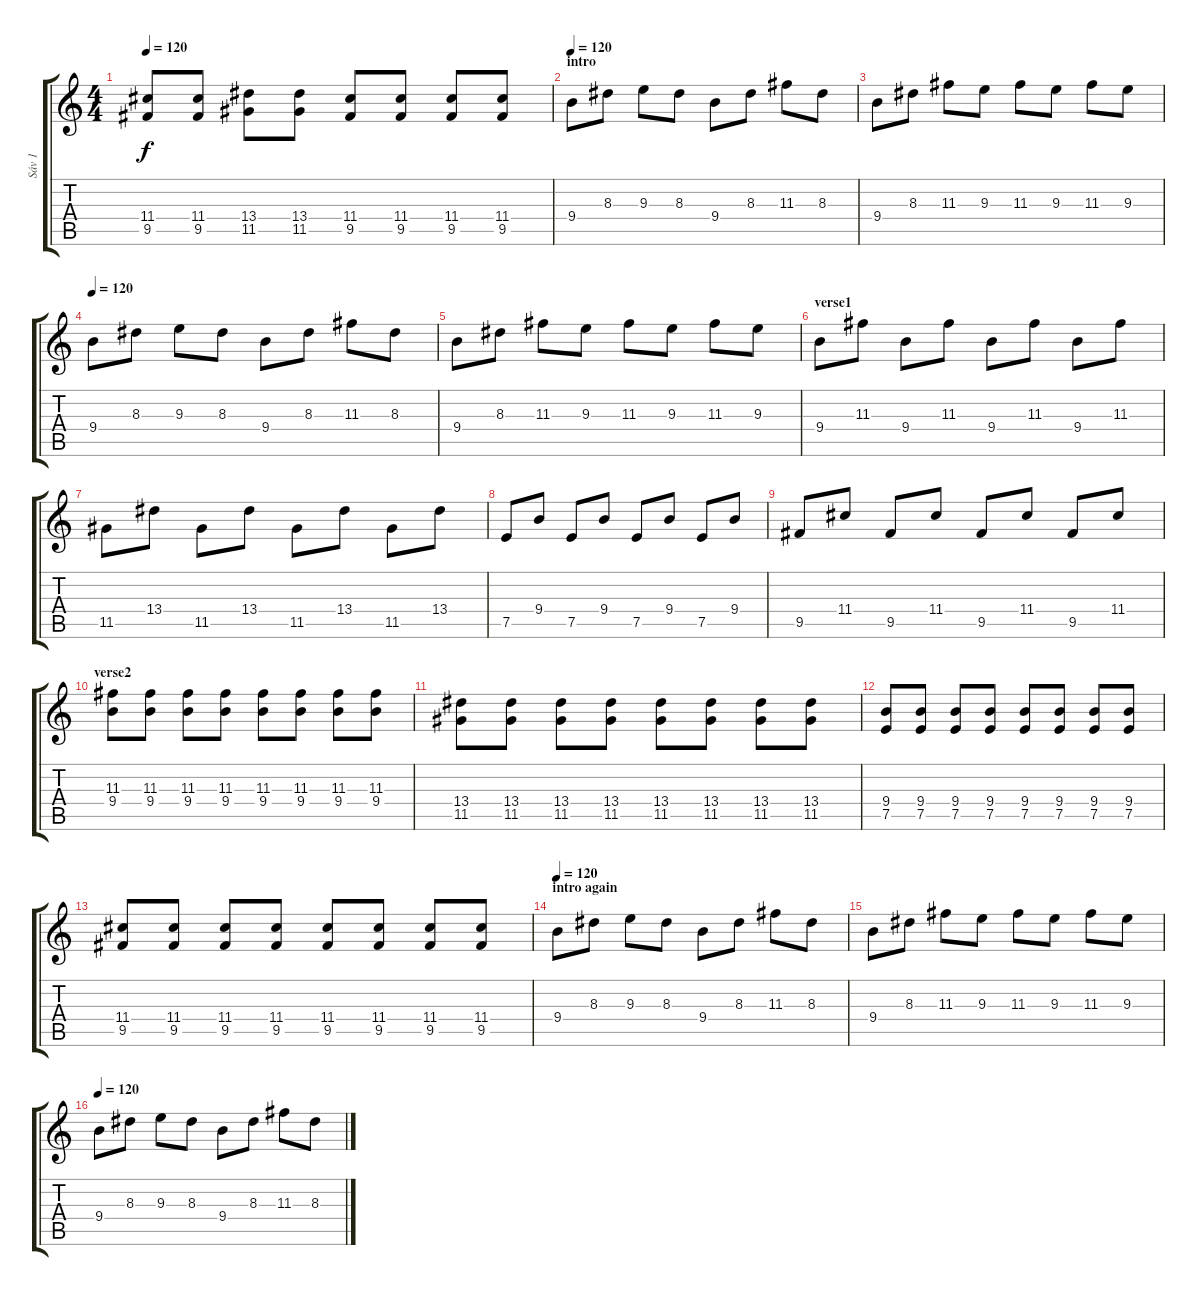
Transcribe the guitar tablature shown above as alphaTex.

\track ("Sáv 1" "Sáv 1") {instrument distortionguitar}
\staff {score tabs}
\tuning (E4 B3 G3 D3 A2 E2) {hide}
\ts (4 4)
\tempo 120
\tempo 180
\tempo 120
\clef g2
\ks c
(11.4 9.5).8{dy f instrument distortionguitar} (11.4 9.5).8 (13.4 11.5).8 (13.4 11.5).8 (11.4 9.5).8 (11.4 9.5).8 (11.4 9.5).8 (11.4 9.5).8 |
\section ("" "intro")
\tempo 120
9.4.8 8.3.8 9.3.8 8.3.8 9.4.8 8.3.8 11.3.8 8.3.8 |
9.4.8 8.3.8 11.3.8 9.3.8 11.3.8 9.3.8 11.3.8 9.3.8 |
\tempo 120
9.4.8 8.3.8 9.3.8 8.3.8 9.4.8 8.3.8 11.3.8 8.3.8 |
9.4.8 8.3.8 11.3.8 9.3.8 11.3.8 9.3.8 11.3.8 9.3.8 |
\section ("" "verse1")
9.4.8{instrument electricguitarclean} 11.3.8 9.4.8 11.3.8 9.4.8 11.3.8 9.4.8 11.3.8 |
11.5.8 13.4.8 11.5.8 13.4.8 11.5.8 13.4.8 11.5.8 13.4.8 |
7.5.8 9.4.8 7.5.8 9.4.8 7.5.8 9.4.8 7.5.8 9.4.8 |
9.5.8 11.4.8 9.5.8 11.4.8 9.5.8 11.4.8 9.5.8 11.4.8 |
\section ("" "verse2")
(11.3 9.4).8{instrument distortionguitar} (11.3 9.4).8 (11.3 9.4).8 (11.3 9.4).8 (11.3 9.4).8 (11.3 9.4).8 (11.3 9.4).8 (11.3 9.4).8 |
(13.4 11.5).8 (13.4 11.5).8 (13.4 11.5).8 (13.4 11.5).8 (13.4 11.5).8 (13.4 11.5).8 (13.4 11.5).8 (13.4 11.5).8 |
(9.4 7.5).8 (9.4 7.5).8 (9.4 7.5).8 (9.4 7.5).8 (9.4 7.5).8 (9.4 7.5).8 (9.4 7.5).8 (9.4 7.5).8 |
(11.4 9.5).8 (11.4 9.5).8 (11.4 9.5).8 (11.4 9.5).8 (11.4 9.5).8 (11.4 9.5).8 (11.4 9.5).8 (11.4 9.5).8 |
\section ("" "intro again")
\tempo 120
9.4.8 8.3.8 9.3.8 8.3.8 9.4.8 8.3.8 11.3.8 8.3.8 |
9.4.8 8.3.8 11.3.8 9.3.8 11.3.8 9.3.8 11.3.8 9.3.8 |
\tempo 120
9.4.8 8.3.8 9.3.8 8.3.8 9.4.8 8.3.8 11.3.8 8.3.8
